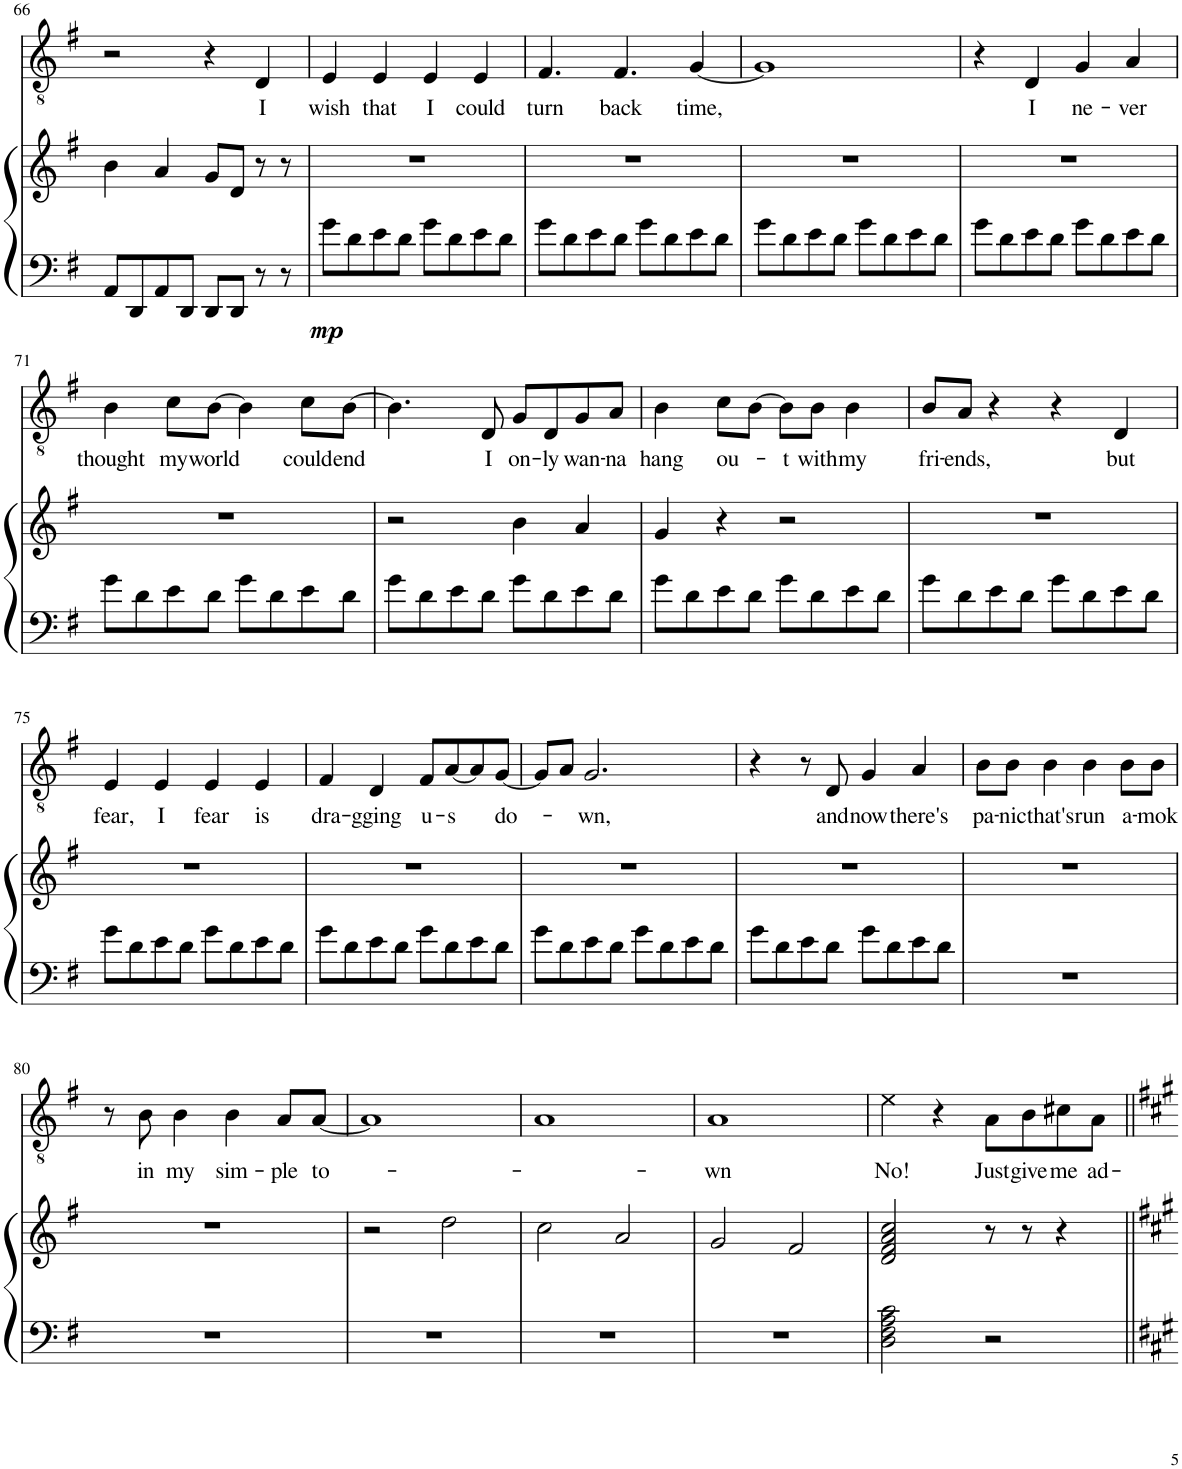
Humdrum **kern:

**kern	**kern	**dynam	**kern	**text
*part2	*part2	*part2	*part1	*part1
*staff3	*staff2	*staff2/3	*staff1	*staff1
*I"Piano	*	*	*I"Voice	*
*I'Pno	*	*	*	*
!!LO:PB:g=z
*clefF4	*clefG2	*	*clefGv2	*
*k[f#]	*k[f#]	*	*k[f#]	*
*M2/2	*M2/2	*	*M2/2	*
*met(c|)	*met(c|)	*	*met(c|)	*
=66	=66	=66	=66	=66
8AA/L	4b\	.	2r	.
8DD/	.	.	.	.
8AA/	4a/	.	.	.
8DD/J	.	.	.	.
8DD/L	8g/L	.	4r	.
8DD/J	8d/J	.	.	.
!	!	!	!	!LO:LY:b
8r	8r	.	4D/	I
8r	8r	.	.	.
=67	=67	=67	=67	=67
!	!	!LO:DY:b=2	!	!LO:LY:b
8g\L	1r	mp	4E/	wish
8d\	.	.	.	.
!	!	!	!	!LO:LY:b
8e\	.	.	4E/	that
8d\J	.	.	.	.
!	!	!	!	!LO:LY:b
8g\L	.	.	4E/	I
8d\	.	.	.	.
!	!	!	!	!LO:LY:b
8e\	.	.	4E/	could
8d\J	.	.	.	.
=68	=68	=68	=68	=68
!	!	!	!	!LO:LY:b
8g\L	1r	.	4.F#/	turn
8d\	.	.	.	.
8e\	.	.	.	.
!	!	!	!	!LO:LY:b
8d\J	.	.	4.F#/	back
8g\L	.	.	.	.
8d\	.	.	.	.
!	!	!	!	!LO:LY:b
8e\	.	.	[4G/	time,
8d\J	.	.	.	.
=69	=69	=69	=69	=69
8g\L	1r	.	1G]	.
8d\	.	.	.	.
8e\	.	.	.	.
8d\J	.	.	.	.
8g\L	.	.	.	.
8d\	.	.	.	.
8e\	.	.	.	.
8d\J	.	.	.	.
=70	=70	=70	=70	=70
8g\L	1r	.	4r	.
8d\	.	.	.	.
!	!	!	!	!LO:LY:b
8e\	.	.	4D/	I
8d\J	.	.	.	.
!	!	!	!	!LO:LY:b
8g\L	.	.	4G/	ne-
8d\	.	.	.	.
!	!	!	!	!LO:LY:b
8e\	.	.	4A/	-ver
8d\J	.	.	.	.
!!LO:LB:g=z
=71	=71	=71	=71	=71
!	!	!	!	!LO:LY:b
8g\L	1r	.	4B\	thought
8d\	.	.	.	.
!	!	!	!	!LO:LY:b
8e\	.	.	8c\L	my
!	!	!	!	!LO:LY:b
8d\J	.	.	[8B\J	world
8g\L	.	.	4B\]	.
8d\	.	.	.	.
!	!	!	!	!LO:LY:b
8e\	.	.	8c\L	could
!	!	!	!	!LO:LY:b
8d\J	.	.	[8B\J	end
=72	=72	=72	=72	=72
8g\L	2r	.	4.B\]	.
8d\	.	.	.	.
8e\	.	.	.	.
!	!	!	!	!LO:LY:b
8d\J	.	.	8D/	I
!	!	!	!	!LO:LY:b
8g\L	4b\	.	8G/L	on-
!	!	!	!	!LO:LY:b
8d\	.	.	8D/	-ly
!	!	!	!	!LO:LY:b
8e\	4a/	.	8G/	wan-
!	!	!	!	!LO:LY:b
8d\J	.	.	8A/J	-na
=73	=73	=73	=73	=73
!	!	!	!	!LO:LY:b
8g\L	4g/	.	4B\	hang
8d\	.	.	.	.
!	!	!	!	!LO:LY:b
8e\	4r	.	8c\L	ou-
8d\J	.	.	[8B\J	.
!	!	!	!	!LO:LY:b
8g\L	2r	.	8B\L]	-t
!	!	!	!	!LO:LY:b
8d\	.	.	8B\J	with
!	!	!	!	!LO:LY:b
8e\	.	.	4B\	my
8d\J	.	.	.	.
=74	=74	=74	=74	=74
!	!	!	!	!LO:LY:b
8g\L	1r	.	8B/L	fri-
!	!	!	!	!LO:LY:b
8d\	.	.	8A/J	-ends,
8e\	.	.	4r	.
8d\J	.	.	.	.
8g\L	.	.	4r	.
8d\	.	.	.	.
!	!	!	!	!LO:LY:b
8e\	.	.	4D/	but
8d\J	.	.	.	.
!!LO:LB:g=z
=75	=75	=75	=75	=75
!	!	!	!	!LO:LY:b
8g\L	1r	.	4E/	fear,
8d\	.	.	.	.
!	!	!	!	!LO:LY:b
8e\	.	.	4E/	I
8d\J	.	.	.	.
!	!	!	!	!LO:LY:b
8g\L	.	.	4E/	fear
8d\	.	.	.	.
!	!	!	!	!LO:LY:b
8e\	.	.	4E/	is
8d\J	.	.	.	.
=76	=76	=76	=76	=76
!	!	!	!	!LO:LY:b
8g\L	1r	.	4F#/	dra-
8d\	.	.	.	.
!	!	!	!	!LO:LY:b
8e\	.	.	4D/	-gging
8d\J	.	.	.	.
!	!	!	!	!LO:LY:b
8g\L	.	.	8F#/L	u-
!	!	!	!	!LO:LY:b
8d\	.	.	[8A/	-s
8e\	.	.	8A/]	.
!	!	!	!	!LO:LY:b
8d\J	.	.	[8G/J	do-
=77	=77	=77	=77	=77
8g\L	1r	.	8G/L]	.
8d\	.	.	8A/J	.
!	!	!	!	!LO:LY:b
8e\	.	.	2.G/	-wn,
8d\J	.	.	.	.
8g\L	.	.	.	.
8d\	.	.	.	.
8e\	.	.	.	.
8d\J	.	.	.	.
=78	=78	=78	=78	=78
8g\L	1r	.	4r	.
8d\	.	.	.	.
8e\	.	.	8r	.
!	!	!	!	!LO:LY:b
8d\J	.	.	8D/	and
!	!	!	!	!LO:LY:b
8g\L	.	.	4G/	now
8d\	.	.	.	.
!	!	!	!	!LO:LY:b
8e\	.	.	4A/	there's
8d\J	.	.	.	.
=79	=79	=79	=79	=79
!	!	!	!	!LO:LY:b
1r	1r	.	8B\L	pa-
!	!	!	!	!LO:LY:b
.	.	.	8B\J	-nic
!	!	!	!	!LO:LY:b
.	.	.	4B\	that's
!	!	!	!	!LO:LY:b
.	.	.	4B\	run
!	!	!	!	!LO:LY:b
.	.	.	8B\L	a-
!	!	!	!	!LO:LY:b
.	.	.	8B\J	-mok
!!LO:LB:g=z
=80	=80	=80	=80	=80
1r	1r	.	8r	.
!	!	!	!	!LO:LY:b
.	.	.	8B\	in
!	!	!	!	!LO:LY:b
.	.	.	4B\	my
!	!	!	!	!LO:LY:b
.	.	.	4B\	sim-
!	!	!	!	!LO:LY:b
.	.	.	8A/L	-ple
!	!	!	!	!LO:LY:b
.	.	.	[8A/J	to-
=81	=81	=81	=81	=81
1r	2r	.	1A]	.
.	2dd\	.	.	.
=82	=82	=82	=82	=82
1r	2cc\	.	1A	.
.	2a/	.	.	.
=83	=83	=83	=83	=83
!	!	!	!	!LO:LY:b
1r	2g/	.	1A	-wn
.	2f#/	.	.	.
=84	=84	=84	=84	=84
!	!	!	!	!LO:LY:b
2D\ 2F#\ 2A\ 2c\	2d/ 2f#/ 2a/ 2cc/	.	4e\	No!
.	.	.	4r	.
!	!	!	!	!LO:LY:b
2r	8r	.	8A\L	Just
!	!	!	!	!LO:LY:b
.	8r	.	8B\	give
!	!	!	!	!LO:LY:b
.	4r	.	8c#X\	me
!	!	!	!	!LO:LY:b
.	.	.	8A\J	ad-
=||	=||	=||	=||	=||
*-	*-	*-	*-	*-
